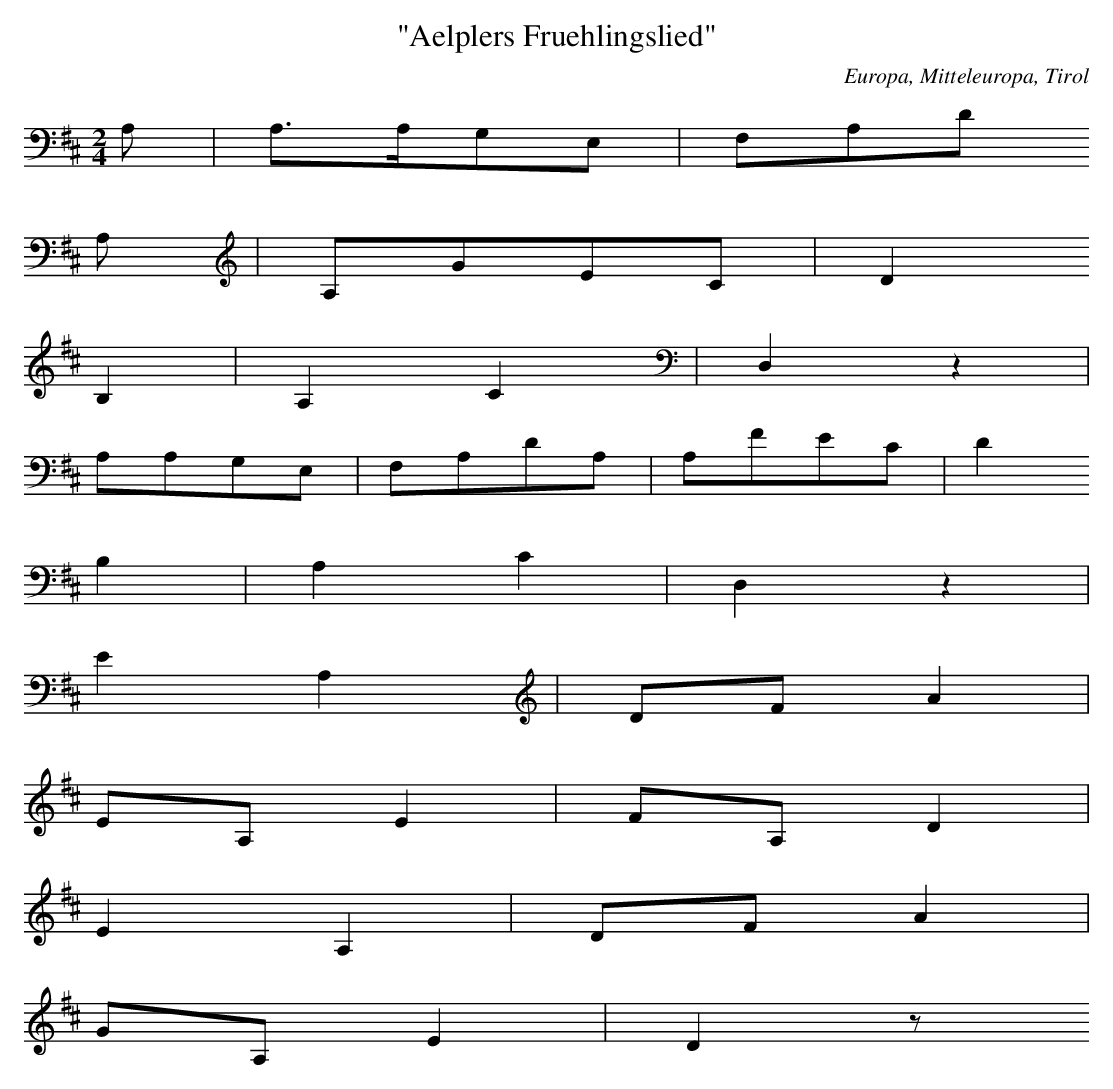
X:1
T: "Aelplers Fruehlingslied"
O: Europa, Mitteleuropa, Tirol
M: 2/4
L: 1/16
K: D
A,2 | A,3A,G,2E,2 | F,2A,2D2
A,2 | A,2G2E2C2 | D4
B,4 | A,4C4 | D,4z4 |
A,2A,2G,2E,2 | F,2A,2D2A,2 | A,2F2E2C2 | D4
B,4 | A,4C4 | D,4z4 |
E4A,4 | D2F2A4 |
E2A,2E4 | F2A,2D4 |
E4A,4 | D2F2A4 |
G2A,2E4 | D4z2
